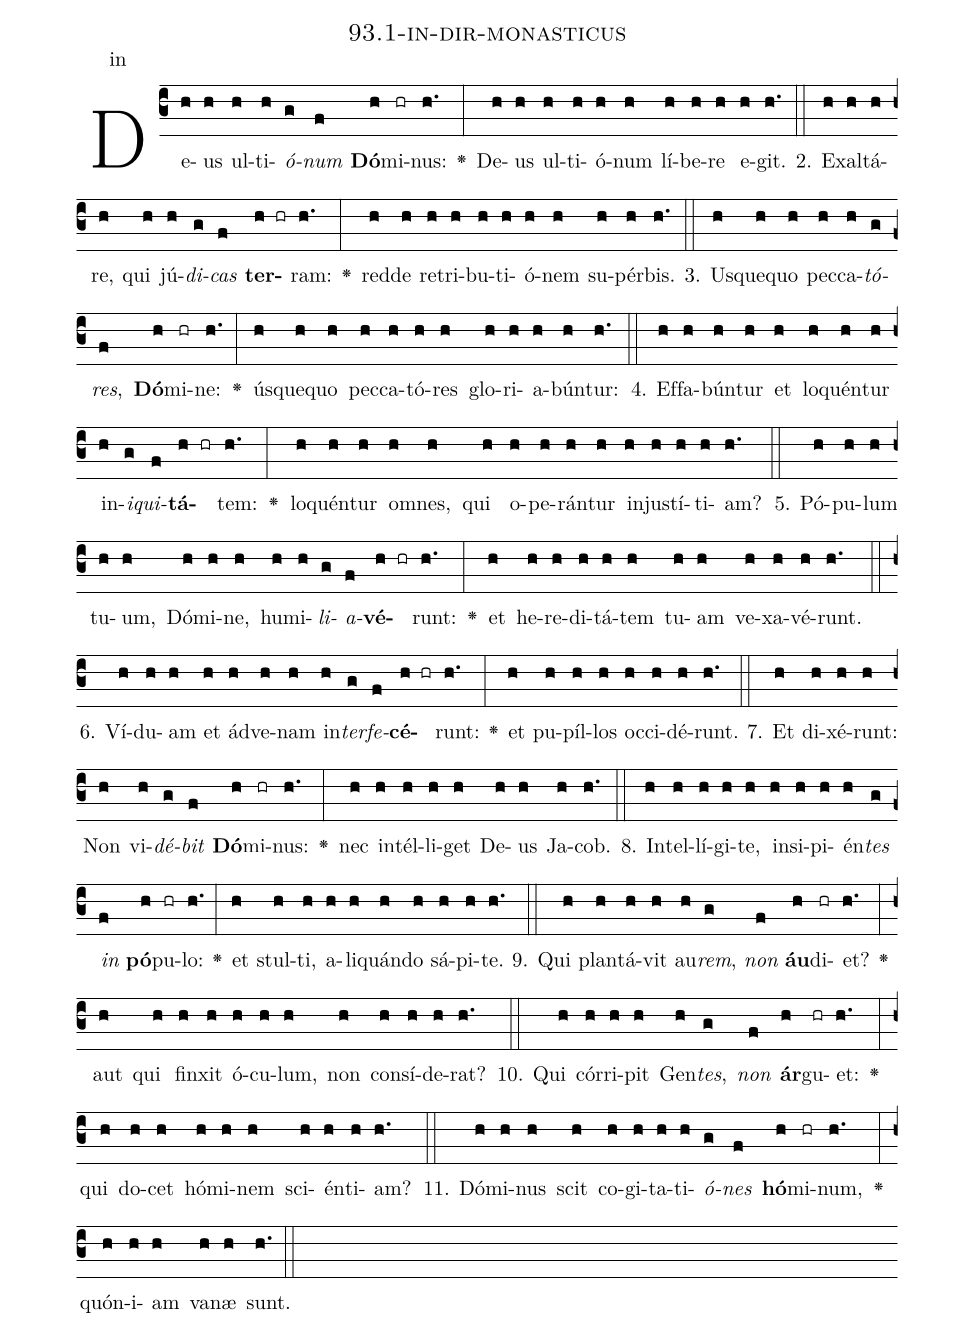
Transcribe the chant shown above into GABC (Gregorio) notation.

name: 93.1-in-dir-monasticus;
annotation: in;
%%
(c3)De(h)us(h) ul(h)ti(h)<i>ó</i>(g)<i>num</i>(f) <b>Dó</b>(h)mi(hr)nus:(h.) <v>\greheightstar</v>(:) De(h)us(h) ul(h)ti(h)ó(h)num(h) lí(h)be(h)re(h) e(h)git.(h.) (::)
2. Ex(h)al(h)tá(h)re,(h) qui(h) jú(h)<i>di</i>(g)<i>cas</i>(f) <b>ter</b>(h hr)ram:(h.) <v>\greheightstar</v>(:) red(h)de(h) re(h)tri(h)bu(h)ti(h)ó(h)nem(h) su(h)pér(h)bis.(h.) (::)
3. Us(h)que(h)quo(h) pec(h)ca(h)<i>tó</i>(g)<i>res</i>,(f) <b>Dó</b>(h)mi(hr)ne:(h.) <v>\greheightstar</v>(:) ús(h)que(h)quo(h) pec(h)ca(h)tó(h)res(h) glo(h)ri(h)a(h)bún(h)tur:(h.) (::)
4. Ef(h)fa(h)bún(h)tur(h) et(h) lo(h)quén(h)tur(h) in(h)<i>i</i>(g)<i>qui</i>(f)<b>tá</b>(h hr)tem:(h.) <v>\greheightstar</v>(:) lo(h)quén(h)tur(h) om(h)nes,(h) qui(h) o(h)pe(h)rán(h)tur(h) in(h)jus(h)tí(h)ti(h)am?(h.) (::)
5. Pó(h)pu(h)lum(h) tu(h)um,(h) Dó(h)mi(h)ne,(h) hu(h)mi(h)<i>li</i>(g)<i>a</i>(f)<b>vé</b>(h hr)runt:(h.) <v>\greheightstar</v>(:) et(h) he(h)re(h)di(h)tá(h)tem(h) tu(h)am(h) ve(h)xa(h)vé(h)runt.(h.) (::)
6. Ví(h)du(h)am(h) et(h) ád(h)ve(h)nam(h) in(h)<i>ter</i>(g)<i>fe</i>(f)<b>cé</b>(h hr)runt:(h.) <v>\greheightstar</v>(:) et(h) pu(h)píl(h)los(h) oc(h)ci(h)dé(h)runt.(h.) (::)
7. Et(h) di(h)xé(h)runt:(h) Non(h) vi(h)<i>dé</i>(g)<i>bit</i>(f) <b>Dó</b>(h)mi(hr)nus:(h.) <v>\greheightstar</v>(:) nec(h) in(h)tél(h)li(h)get(h) De(h)us(h) Ja(h)cob.(h.) (::)
8. In(h)tel(h)lí(h)gi(h)te,(h) in(h)si(h)pi(h)én(h)<i>tes</i>(g) <i>in</i>(f) <b>pó</b>(h)pu(hr)lo:(h.) <v>\greheightstar</v>(:) et(h) stul(h)ti,(h) a(h)li(h)quán(h)do(h) sá(h)pi(h)te.(h.) (::)
9. Qui(h) plan(h)tá(h)vit(h) au(h)<i>rem</i>,(g) <i>non</i>(f) <b>áu</b>(h)di(hr)et?(h.) <v>\greheightstar</v>(:) aut(h) qui(h) fin(h)xit(h) ó(h)cu(h)lum,(h) non(h) con(h)sí(h)de(h)rat?(h.) (::)
10. Qui(h) cór(h)ri(h)pit(h) Gen(h)<i>tes</i>,(g) <i>non</i>(f) <b>ár</b>(h)gu(hr)et:(h.) <v>\greheightstar</v>(:) qui(h) do(h)cet(h) hó(h)mi(h)nem(h) sci(h)én(h)ti(h)am?(h.) (::)
11. Dó(h)mi(h)nus(h) scit(h) co(h)gi(h)ta(h)ti(h)<i>ó</i>(g)<i>nes</i>(f) <b>hó</b>(h)mi(hr)num,(h.) <v>\greheightstar</v>(:) quón(h)i(h)am(h) va(h)næ(h) sunt.(h.) (::)
